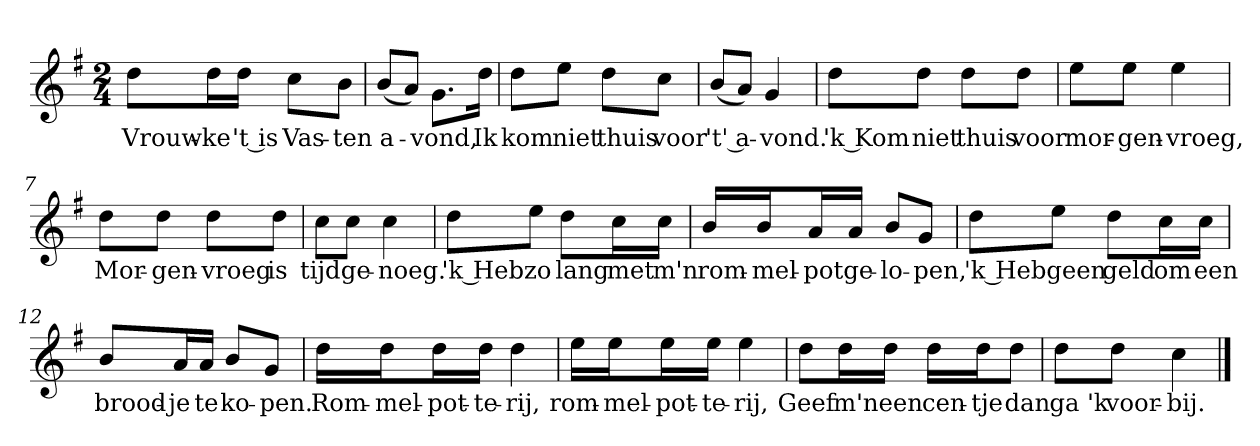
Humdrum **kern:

**kern	**text
*part1	*part1
*staff1	*staff1
*clefG2	*
*k[f#]	*
*G:	*
*M2/4	*
*MM120	*
=1	=1
8dd\L	Vrouw-
16dd\L	-ke
16dd\JJ	't is
8cc\L	Vas-
8b\J	-ten
=2	=2
(8b/L	a-
8a/J)	.
8.g\L	-vond,
16dd\Jk	Ik
=3	=3
8dd\L	kom
8ee\J	niet
8dd\L	thuis
8cc\J	voor
=4	=4
(8b/L	't' a-
8a/J)	.
4g	-vond.
=5	=5
8dd\L	'k Kom
8dd\J	niet
8dd\L	thuis
8dd\J	voor
=6	=6
8ee\L	mor-
8ee\J	-gen-
4ee	-vroeg,
=7	=7
8dd\L	Mor-
8dd\J	-gen-
8dd\L	-vroeg
8dd\J	is
=8	=8
8cc\L	tijd
8cc\J	ge-
4cc	-noeg.
=9	=9
8dd\L	'k Heb
8ee\J	zo
8dd\L	lang
16cc\L	met
16cc\JJ	m'n
=10	=10
16b/LL	rom-
16b/J	-mel-
16a/L	-pot
16a/JJ	ge-
8b/L	-lo-
8g/J	-pen,
=11	=11
8dd\L	'k Heb
8ee\J	geen
8dd\L	geld
16cc\L	om
16cc\JJ	een
=12	=12
8b/L	brood-
16a/L	-je
16a/JJ	te
8b/L	ko-
8g/J	-pen.
=13	=13
16dd\LL	Rom-
16dd\J	-mel-
16dd\L	-pot-
16dd\JJ	-te-
4dd	-rij,
=14	=14
16ee\LL	rom-
16ee\J	-mel-
16ee\L	-pot-
16ee\JJ	-te-
4ee	-rij,
=15	=15
8dd\L	Geef
16dd\L	m'n
16dd\JJ	een
16dd\LL	cen-
16dd\J	-tje
8dd\J	dan
=16	=16
8dd\L	ga 'k
8dd\J	voor-
4cc	-bij.
==	==
*-	*-
